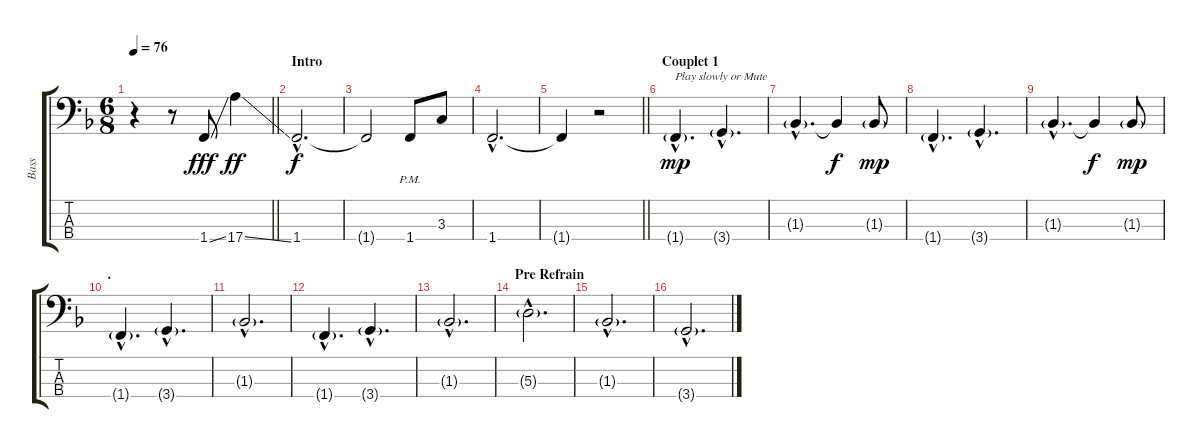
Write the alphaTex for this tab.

\track ("Bass" "Bass") {instrument electricbassfinger}
\staff {score tabs}
\tuning (G2 D2 A1 E1) {hide}
\ts (6 8)
\tempo 76
\clef f4
\barLineRight lightlight
\ks f
r.4{dy fff instrument electricbassfinger} r.8 1.4{ss}.8 17.4{ss}.4{dy ff} |
\section ("" "Intro")
1.4{hac}.2{d dy f} |
1.4{t}.2 1.4{pm}.8 3.3.8 |
1.4{hac}.2{d} |
\barLineRight lightlight
1.4{t}.4 r.2 |
\section ("" "Couplet 1")
1.4{g hac}.4{d txt "Play slowly or Mute" dy mp} 3.4{g hac}.4{d} |
1.3{g hac}.4{d} 1.3{t}.4{dy f} 1.3{g}.8{dy mp} |
1.4{g hac}.4{d} 3.4{g hac}.4{d} |
1.3{g hac}.4{d} 1.3{t}.4{dy f} 1.3{g}.8{dy mp} |
\section ("" ".")
1.4{g hac}.4{d} 3.4{g hac}.4{d} |
1.3{g hac}.2{d} |
1.4{g hac}.4{d} 3.4{g hac}.4{d} |
1.3{g hac}.2{d} |
\section ("" "Pre Refrain")
5.3{g hac}.2{d} |
1.3{g hac}.2{d} |
3.4{g hac}.2{d}
